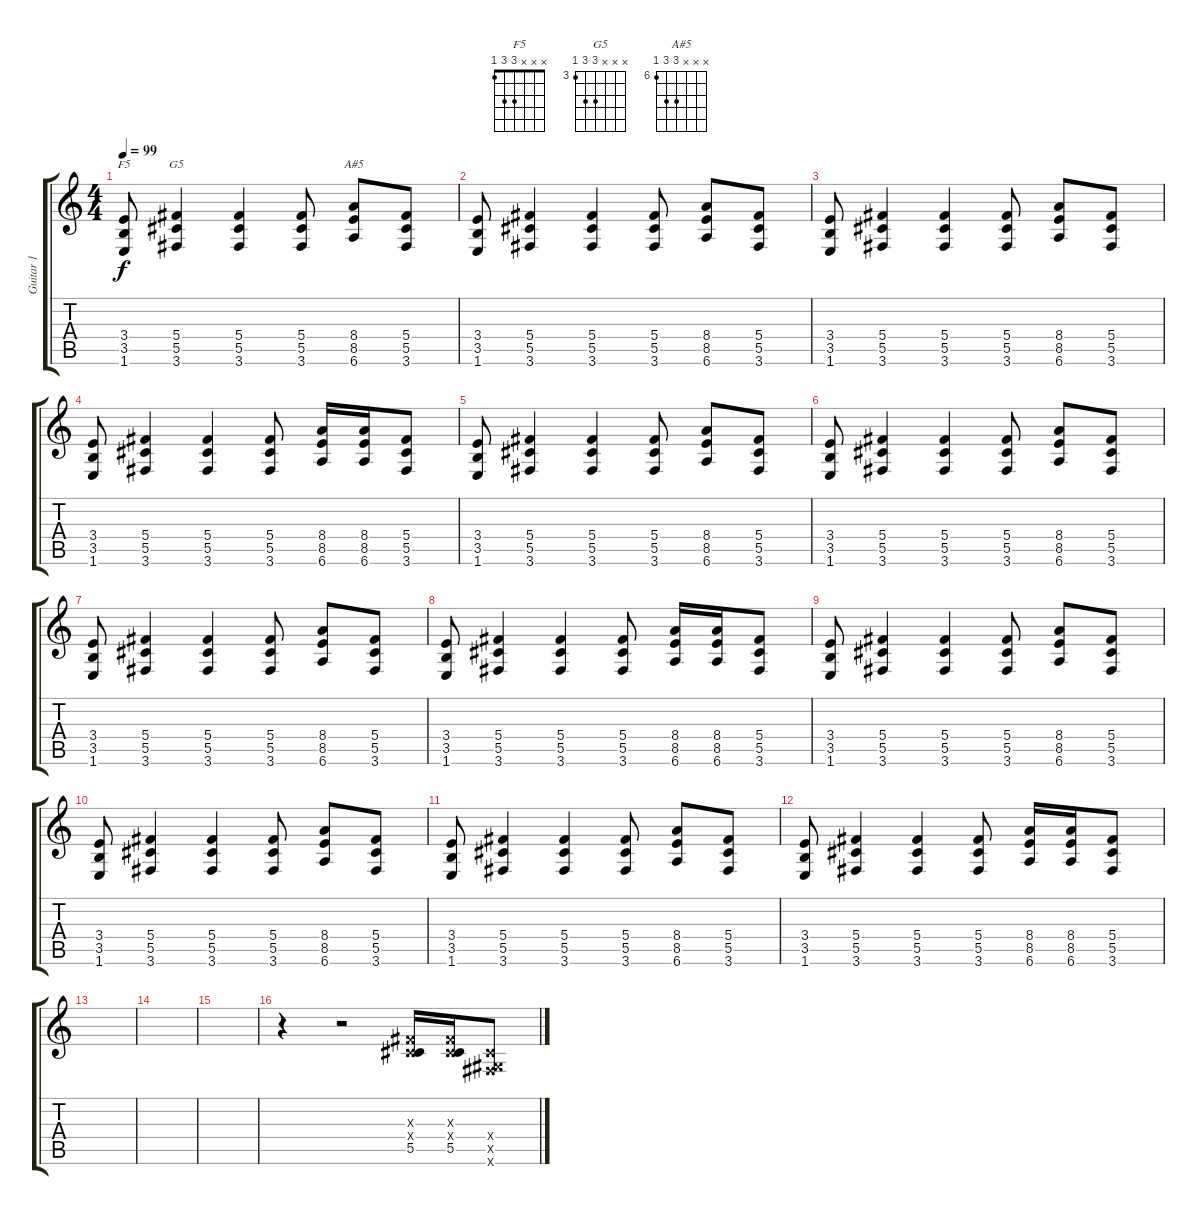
\track ("Guitar 1" "Guitar 1") {instrument overdrivenguitar}
\staff {score tabs}
\tuning (Eb4 Bb3 Gb3 Db3 Ab2 Eb2) {hide}
\chord ("F5" x x x 3 3 1)
\chord ("G5" x x x 5 5 3) {firstfret 3}
\chord ("A#5" x x x 8 8 6) {firstfret 6}
\ts (4 4)
\tempo 99
\clef g2
\ks c
(3.4 3.5 1.6).8{ch "F5" dy f} (5.4 5.5 3.6).4{ch "G5"} (5.4 5.5 3.6).4 (5.4 5.5 3.6).8 (8.4 8.5 6.6).8{ch "A#5"} (5.4 5.5 3.6).8 |
(3.4 3.5 1.6).8 (5.4 5.5 3.6).4 (5.4 5.5 3.6).4 (5.4 5.5 3.6).8 (8.4 8.5 6.6).8 (5.4 5.5 3.6).8 |
(3.4 3.5 1.6).8 (5.4 5.5 3.6).4 (5.4 5.5 3.6).4 (5.4 5.5 3.6).8 (8.4 8.5 6.6).8 (5.4 5.5 3.6).8 |
(3.4 3.5 1.6).8 (5.4 5.5 3.6).4 (5.4 5.5 3.6).4 (5.4 5.5 3.6).8 (8.4 8.5 6.6).16 (8.4 8.5 6.6).16 (5.4 5.5 3.6).8 |
(3.4 3.5 1.6).8 (5.4 5.5 3.6).4 (5.4 5.5 3.6).4 (5.4 5.5 3.6).8 (8.4 8.5 6.6).8 (5.4 5.5 3.6).8 |
(3.4 3.5 1.6).8 (5.4 5.5 3.6).4 (5.4 5.5 3.6).4 (5.4 5.5 3.6).8 (8.4 8.5 6.6).8 (5.4 5.5 3.6).8 |
(3.4 3.5 1.6).8 (5.4 5.5 3.6).4 (5.4 5.5 3.6).4 (5.4 5.5 3.6).8 (8.4 8.5 6.6).8 (5.4 5.5 3.6).8 |
(3.4 3.5 1.6).8 (5.4 5.5 3.6).4 (5.4 5.5 3.6).4 (5.4 5.5 3.6).8 (8.4 8.5 6.6).16 (8.4 8.5 6.6).16 (5.4 5.5 3.6).8 |
(3.4 3.5 1.6).8 (5.4 5.5 3.6).4 (5.4 5.5 3.6).4 (5.4 5.5 3.6).8 (8.4 8.5 6.6).8 (5.4 5.5 3.6).8 |
(3.4 3.5 1.6).8 (5.4 5.5 3.6).4 (5.4 5.5 3.6).4 (5.4 5.5 3.6).8 (8.4 8.5 6.6).8 (5.4 5.5 3.6).8 |
(3.4 3.5 1.6).8 (5.4 5.5 3.6).4 (5.4 5.5 3.6).4 (5.4 5.5 3.6).8 (8.4 8.5 6.6).8 (5.4 5.5 3.6).8 |
(3.4 3.5 1.6).8 (5.4 5.5 3.6).4 (5.4 5.5 3.6).4 (5.4 5.5 3.6).8 (8.4 8.5 6.6).16 (8.4 8.5 6.6).16 (5.4 5.5 3.6).8 |
|
|
|
r.4{volume 16} r.2 (0.3{x} 0.4{x} 5.5).16 (0.3{x} 0.4{x} 5.5).16 (0.4{x} 0.5{x} 3.6{x}).8
